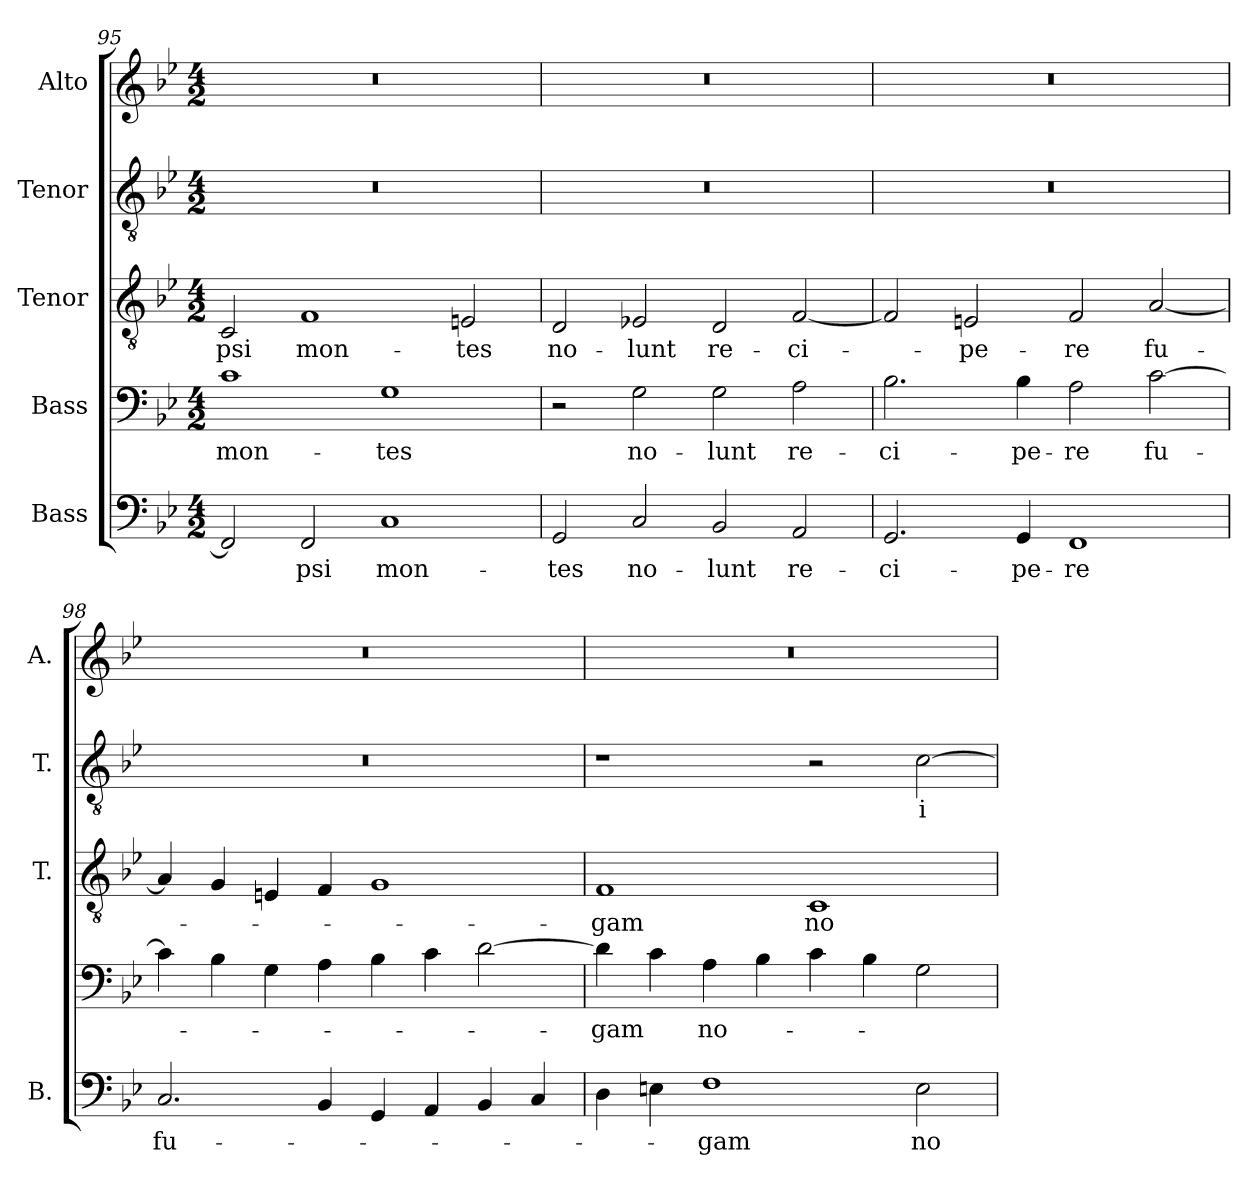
**kern	**text	**kern	**text	**kern	**text	**kern	**text	**kern
*part5	*part5	*part4	*part4	*part3	*part3	*part2	*part2	*part1
*staff5	*staff5	*staff4	*staff4	*staff3	*staff3	*staff2	*staff2	*staff1
*I"Bass	*	*I"Bass	*	*I"Tenor	*	*I"Tenor	*	*I"Alto
*I'B.	*	*	*	*I'T.	*	*I'T.	*	*I'A.
*clefF4	*	*clefF4	*	*clefGv2	*	*clefGv2	*	*clefG2
*	*	*	*	*ITrd7c12	*	*ITrd7c12	*	*
*k[b-e-]	*	*k[b-e-]	*	*k[b-e-]	*	*k[b-e-]	*	*k[b-e-]
*B-:	*	*B-:	*	*B-:	*	*B-:	*	*B-:
*M4/2	*	*M4/2	*	*M4/2	*	*M4/2	*	*M4/2
=95	=95	=95	=95	=95	=95	=95	=95	=95
!	!	!	!LO:LY:b:color=#000000	!	!	!	!	!
!	!	!	!	!	!LO:LY:b:color=#000000	!LO:N:vis=1	!	!LO:N:vis=1
2FFi/]	.	1ci	mon-	2CCi/	-psi	0r	.	0r
!	!LO:LY:b:color=#000000	!	!	!	!	!	!	!
!	!	!	!	!	!LO:LY:b:color=#000000	!	!	!
2FFi/	-psi	.	.	1FFi	mon-	.	.	.
!	!LO:LY:b:color=#000000	!	!	!	!	!	!	!
!	!	!	!LO:LY:b:color=#000000	!	!	!	!	!
1Ci	mon-	1Gi	-tes	.	.	.	.	.
!	!	!	!	!	!LO:LY:b:color=#000000	!	!	!
.	.	.	.	2EEni/	-tes	.	.	.
=96	=96	=96	=96	=96	=96	=96	=96	=96
!	!LO:LY:b:color=#000000	!	!	!	!	!	!	!
!	!	!	!	!	!LO:LY:b:color=#000000	!LO:N:vis=1	!	!LO:N:vis=1
2GGi/	-tes	2r	.	2DDi/	no-	0r	.	0r
!	!LO:LY:b:color=#000000	!	!	!	!	!	!	!
!	!	!	!LO:LY:b:color=#000000	!	!	!	!	!
!	!	!	!	!	!LO:LY:b:color=#000000	!	!	!
2Ci/	no-	2Gi\	no-	2EE-Xi/	-lunt	.	.	.
!	!LO:LY:b:color=#000000	!	!	!	!	!	!	!
!	!	!	!LO:LY:b:color=#000000	!	!	!	!	!
!	!	!	!	!	!LO:LY:b:color=#000000	!	!	!
2BB-i/	-lunt	2Gi\	-lunt	2DDi/	re-	.	.	.
!	!LO:LY:b:color=#000000	!	!	!	!	!	!	!
!	!	!	!LO:LY:b:color=#000000	!	!	!	!	!
!	!	!	!	!	!LO:LY:b:color=#000000	!	!	!
2AAi/	re-	2Ai\	re-	[2FFi/	-ci-	.	.	.
=97	=97	=97	=97	=97	=97	=97	=97	=97
!	!LO:LY:b:color=#000000	!	!	!	!	!	!	!
!	!	!	!LO:LY:b:color=#000000	!	!	!LO:N:vis=1	!	!LO:N:vis=1
2.GGi/	-ci-	2.B-i\	-ci-	2FFi/]	.	0r	.	0r
!	!	!	!	!	!LO:LY:b:color=#000000	!	!	!
.	.	.	.	2EEni/	-pe-	.	.	.
!	!LO:LY:b:color=#000000	!	!	!	!	!	!	!
!	!	!	!LO:LY:b:color=#000000	!	!	!	!	!
4GGi/	-pe-	4B-i\	-pe-	.	.	.	.	.
!	!LO:LY:b:color=#000000	!	!	!	!	!	!	!
!	!	!	!LO:LY:b:color=#000000	!	!	!	!	!
!	!	!	!	!	!LO:LY:b:color=#000000	!	!	!
1FFi	-re	2Ai\	-re	2FFi/	-re	.	.	.
!	!	!	!LO:LY:b:color=#000000	!	!	!	!	!
!	!	!	!	!	!LO:LY:b:color=#000000	!	!	!
.	.	[2ci\	fu-	[2AAi/	fu-	.	.	.
!!LO:LB:g=z
=98	=98	=98	=98	=98	=98	=98	=98	=98
!	!LO:LY:b:color=#000000	!	!	!	!	!LO:N:vis=1	!	!LO:N:vis=1
2.Ci/	fu-	4ci\]	.	4AAi/]	.	0r	.	0r
.	.	4B-i\	.	4GGi/	.	.	.	.
.	.	4Gi\	.	4EEni/	.	.	.	.
4BB-i/	.	4Ai\	.	4FFi/	.	.	.	.
4GGi/	.	4B-i\	.	1GGi	.	.	.	.
4AAi/	.	4ci\	.	.	.	.	.	.
4BB-i/	.	[2di\	.	.	.	.	.	.
4Ci/	.	.	.	.	.	.	.	.
=99	=99	=99	=99	=99	=99	=99	=99	=99
!	!	!	!LO:LY:b:color=#000000	!	!	!	!	!
!	!	!	!	!	!LO:LY:b:color=#000000	!	!	!LO:N:vis=1
4Di\	.	4di\]	-gam	1FFi	-gam	1r	.	0r
4Eni\	.	4ci\	.	.	.	.	.	.
!	!LO:LY:b:color=#000000	!	!	!	!	!	!	!
!	!	!	!LO:LY:b:color=#000000	!	!	!	!	!
1Fi	-gam	4Ai\	no-	.	.	.	.	.
.	.	4B-i\	.	.	.	.	.	.
!	!	!	!	!	!LO:LY:b:color=#000000	!	!	!
.	.	4ci\	.	1CCi	no-	2r	.	.
.	.	4B-i\	.	.	.	.	.	.
!	!LO:LY:b:color=#000000	!	!	!	!	!	!	!
!	!	!	!	!	!	!	!LO:LY:b:color=#000000	!
2Ei\	no-	2Gi\	.	.	.	[2Ci\	i-	.
=	=	=	=	=	=	=	=	=
*-	*-	*-	*-	*-	*-	*-	*-	*-
